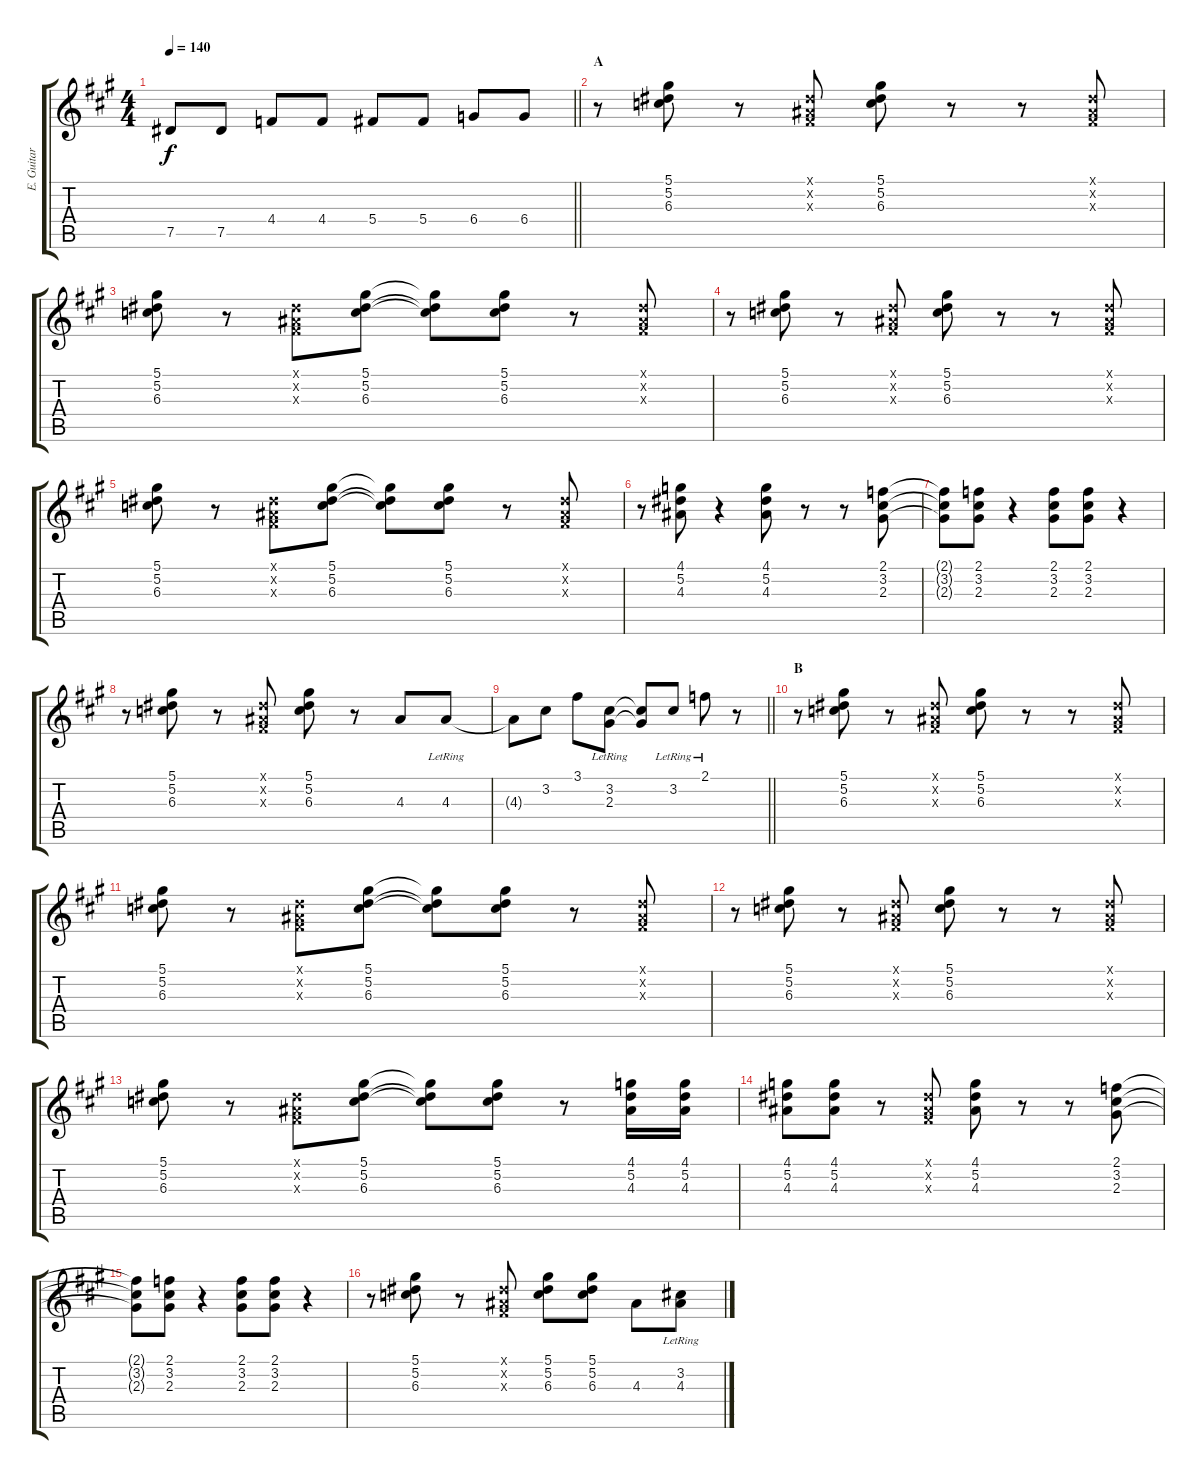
\track ("E. Guitar I" "E. Guitar ") {instrument overdrivenguitar}
\staff {score tabs}
\tuning (Eb4 Bb3 Gb3 Db3 Ab2 Eb2) {hide}
\ts (4 4)
\tempo 140
\clef g2
\barLineRight lightlight
\ks a
7.5{t}.8{dy f} 7.5.8 4.4.8 4.4.8 5.4.8 5.4.8 6.4.8 6.4.8 |
\section ("" "A")
r.8 (5.1 5.2 6.3).8 r.8 (0.1{x} 0.2{x} 0.3{x}).8 (5.1 5.2 6.3).8 r.8 r.8 (0.1{x} 0.2{x} 0.3{x}).8 |
(5.1 5.2 6.3).8 r.8 (0.1{x} 0.2{x} 0.3{x}).8 (5.1 5.2 6.3).8 (5.1{t} 5.2{t} 6.3{t}).8 (5.1 5.2 6.3).8 r.8 (0.1{x} 0.2{x} 0.3{x}).8 |
r.8 (5.1 5.2 6.3).8 r.8 (0.1{x} 0.2{x} 0.3{x}).8 (5.1 5.2 6.3).8 r.8 r.8 (0.1{x} 0.2{x} 0.3{x}).8 |
(5.1 5.2 6.3).8 r.8 (0.1{x} 0.2{x} 0.3{x}).8 (5.1 5.2 6.3).8 (5.1{t} 5.2{t} 6.3{t}).8 (5.1 5.2 6.3).8 r.8 (0.1{x} 0.2{x} 0.3{x}).8 |
r.8 (4.1 5.2 4.3).8 r.4 (4.1 5.2 4.3).8 r.8 r.8 (2.1 3.2 2.3).8 |
(2.1{t} 3.2{t} 2.3{t}).8 (2.1 3.2 2.3).8 r.4 (2.1 3.2 2.3).8 (2.1 3.2 2.3).8 r.4 |
r.8 (5.1 5.2 6.3).8 r.8 (0.1{x} 0.2{x} 0.3{x}).8 (5.1 5.2 6.3).8 r.8 4.3.8 4.3{lr}.8 |
\barLineRight lightlight
4.3{t}.8 3.2.8 3.1.8 (3.2{lr} 2.3{lr}).8 (3.2{t} 2.3{t}).8 3.2{lr}.8 2.1{lr}.8 r.8 |
\section ("" "B")
r.8 (5.1 5.2 6.3).8 r.8 (0.1{x} 0.2{x} 0.3{x}).8 (5.1 5.2 6.3).8 r.8 r.8 (0.1{x} 0.2{x} 0.3{x}).8 |
(5.1 5.2 6.3).8 r.8 (0.1{x} 0.2{x} 0.3{x}).8 (5.1 5.2 6.3).8 (5.1{t} 5.2{t} 6.3{t}).8 (5.1 5.2 6.3).8 r.8 (0.1{x} 0.2{x} 0.3{x}).8 |
r.8 (5.1 5.2 6.3).8 r.8 (0.1{x} 0.2{x} 0.3{x}).8 (5.1 5.2 6.3).8 r.8 r.8 (0.1{x} 0.2{x} 0.3{x}).8 |
(5.1 5.2 6.3).8 r.8 (0.1{x} 0.2{x} 0.3{x}).8 (5.1 5.2 6.3).8 (5.1{t} 5.2{t} 6.3{t}).8 (5.1 5.2 6.3).8 r.8 (4.1 5.2 4.3).16 (4.1 5.2 4.3).16 |
(4.1 5.2 4.3).8 (4.1 5.2 4.3).8 r.8 (0.1{x} 0.2{x} 0.3{x}).8 (4.1 5.2 4.3).8 r.8 r.8 (2.1 3.2 2.3).8 |
(2.1{t} 3.2{t} 2.3{t}).8 (2.1 3.2 2.3).8 r.4 (2.1 3.2 2.3).8 (2.1 3.2 2.3).8 r.4 |
r.8 (5.1 5.2 6.3).8 r.8 (0.1{x} 0.2{x} 0.3{x}).8 (5.1 5.2 6.3).8 (5.1 5.2 6.3).8 4.3.8 (3.2{lr} 4.3{lr}).8
